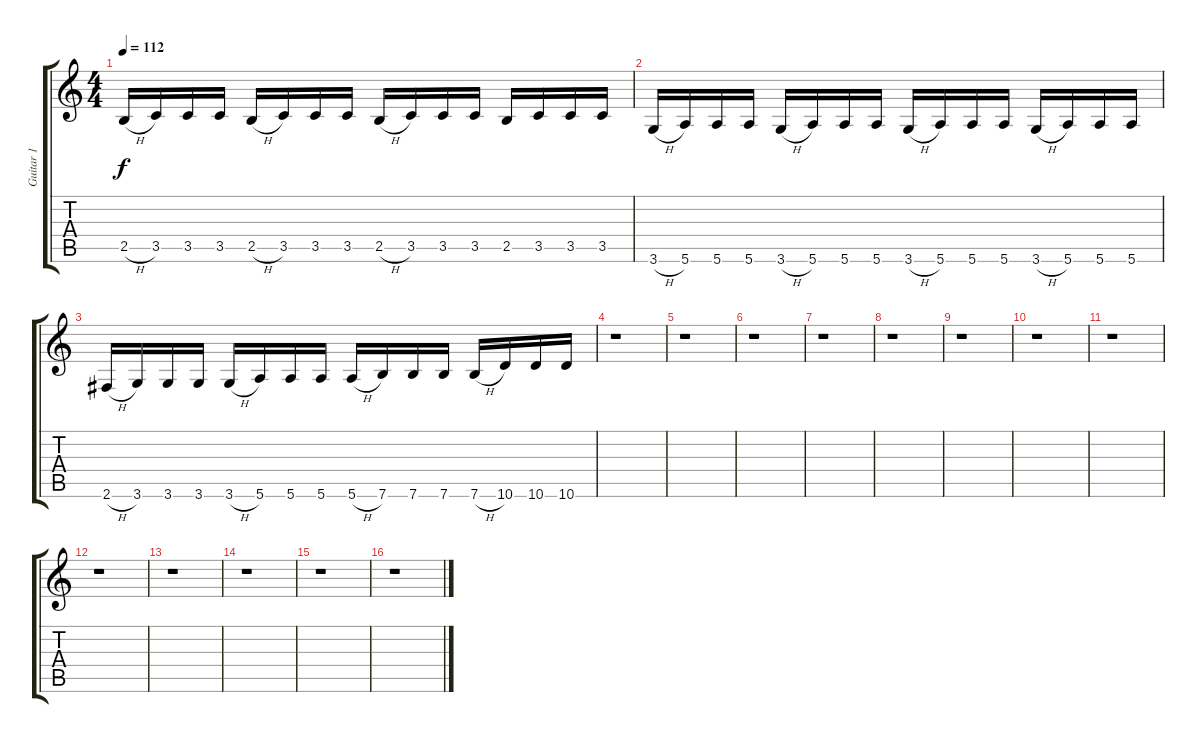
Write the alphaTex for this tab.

\track ("Guitar 1" "Guitar 1") {instrument overdrivenguitar}
\staff {score tabs}
\tuning (E4 B3 G3 D3 A2 E2) {hide}
\ts (4 4)
\tempo 112
\clef g2
\ks c
2.5{h}.16{dy f} 3.5.16 3.5.16 3.5.16 2.5{h}.16 3.5.16 3.5.16 3.5.16 2.5{h}.16 3.5.16 3.5.16 3.5.16 2.5.16 3.5.16 3.5.16 3.5.16 |
3.6{h}.16 5.6.16 5.6.16 5.6.16 3.6{h}.16 5.6.16 5.6.16 5.6.16 3.6{h}.16 5.6.16 5.6.16 5.6.16 3.6{h}.16 5.6.16 5.6.16 5.6.16 |
2.6{h}.16 3.6.16 3.6.16 3.6.16 3.6{h}.16 5.6.16 5.6.16 5.6.16 5.6{h}.16 7.6.16 7.6.16 7.6.16 7.6{h}.16 10.6.16 10.6.16 10.6.16 |
r.1 |
r.1 |
r.1 |
r.1 |
r.1 |
r.1 |
r.1 |
r.1 |
r.1 |
r.1 |
r.1 |
r.1 |
r.1
